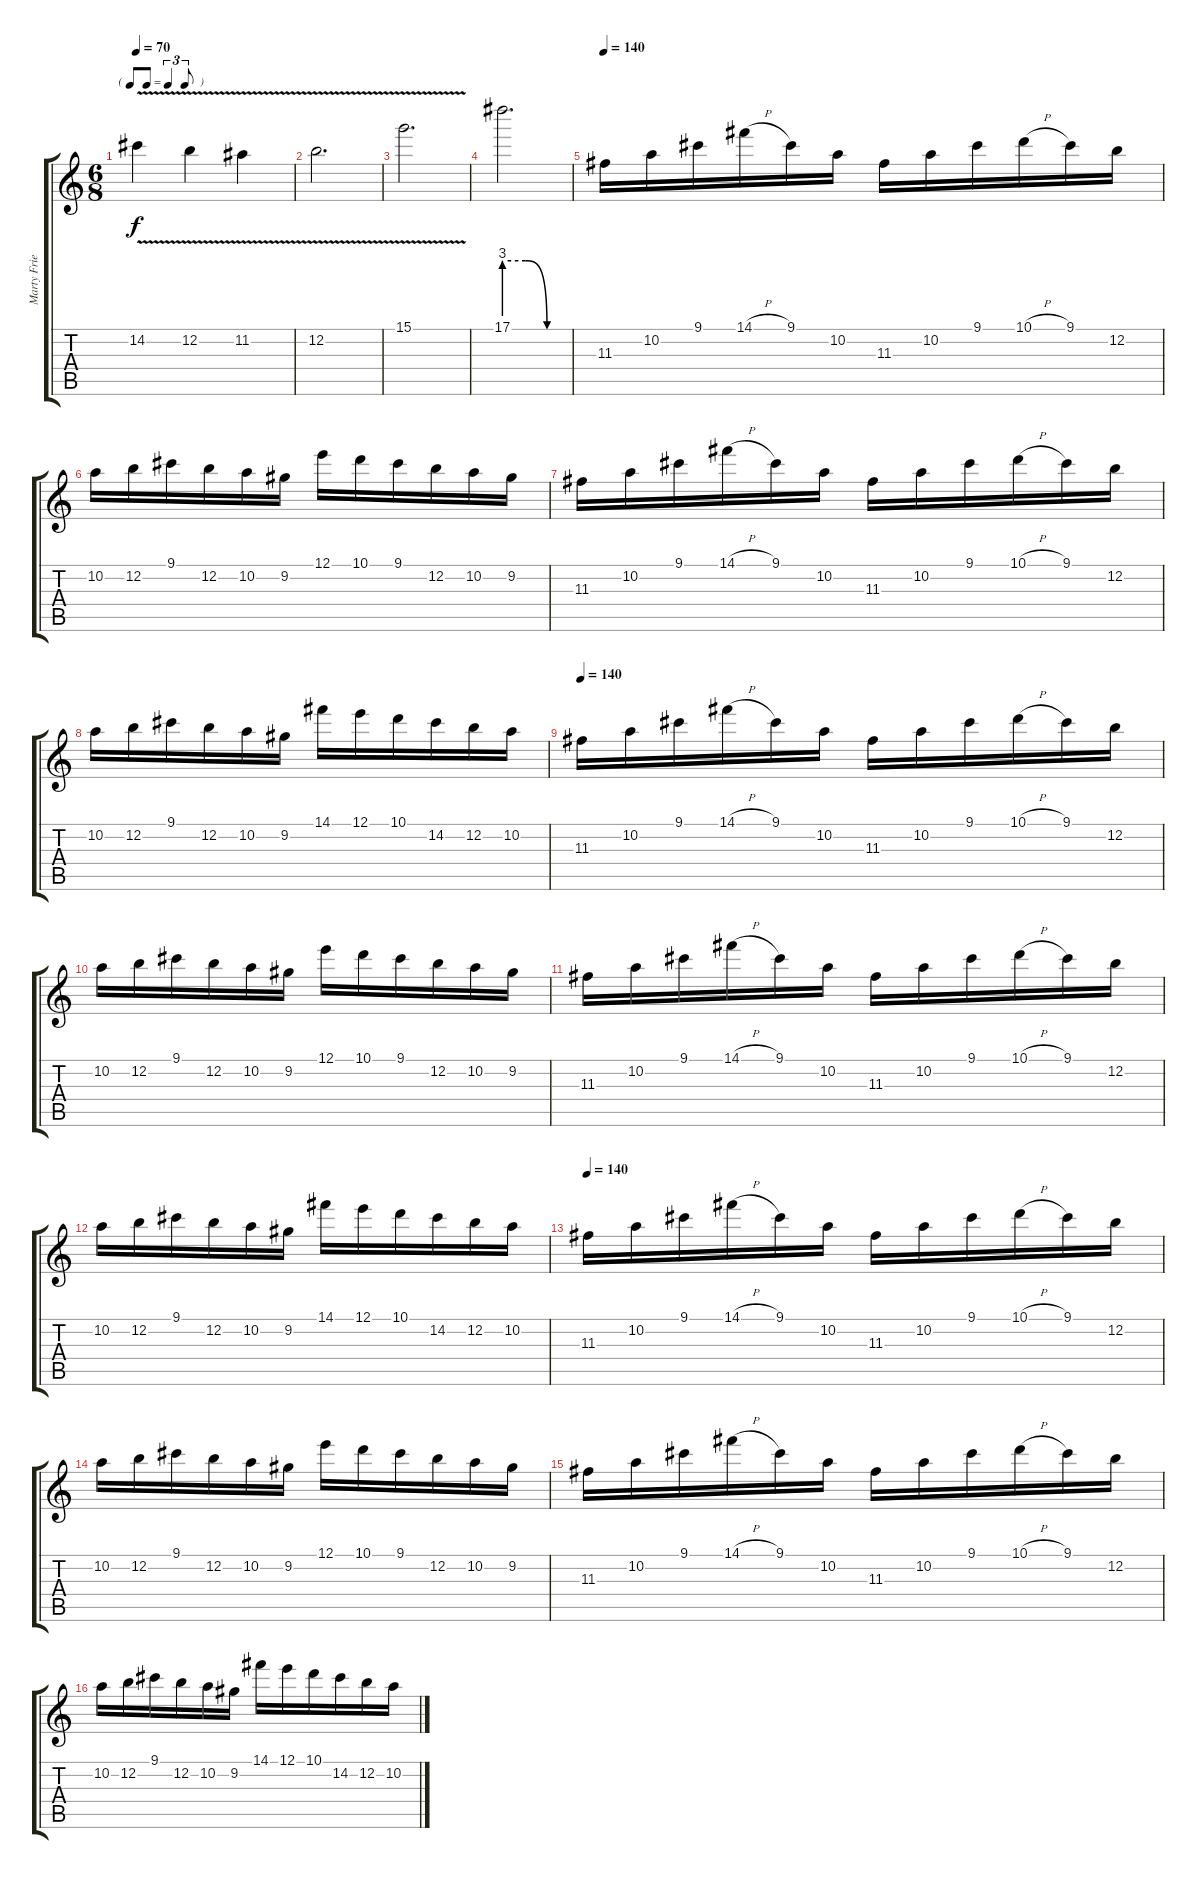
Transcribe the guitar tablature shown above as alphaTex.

\track ("Marty Friedman" "Marty Frie") {instrument distortionguitar}
\staff {score tabs}
\tuning (E4 B3 G3 D3 A2 E2) {hide}
\ts (6 8)
\tf triplet8th
\tempo 70
\clef g2
\ks c
14.2{v}.4{dy f} 12.2{v}.4 11.2{v}.4 |
12.2{v}.2{d} |
15.1{v}.2{d} |
17.1{be (custom 0 12 20 12 40 0 60 0)}.2{d} |
\tempo 140
11.3.16 10.2.16 9.1.16 14.1{h}.16 9.1.16 10.2.16 11.3.16 10.2.16 9.1.16 10.1{h}.16 9.1.16 12.2.16 |
10.2.16 12.2.16 9.1.16 12.2.16 10.2.16 9.2.16 12.1.16 10.1.16 9.1.16 12.2.16 10.2.16 9.2.16 |
11.3.16 10.2.16 9.1.16 14.1{h}.16 9.1.16 10.2.16 11.3.16 10.2.16 9.1.16 10.1{h}.16 9.1.16 12.2.16 |
10.2.16 12.2.16 9.1.16 12.2.16 10.2.16 9.2.16 14.1.16 12.1.16 10.1.16 14.2.16 12.2.16 10.2.16 |
\tempo 140
11.3.16 10.2.16 9.1.16 14.1{h}.16 9.1.16 10.2.16 11.3.16 10.2.16 9.1.16 10.1{h}.16 9.1.16 12.2.16 |
10.2.16 12.2.16 9.1.16 12.2.16 10.2.16 9.2.16 12.1.16 10.1.16 9.1.16 12.2.16 10.2.16 9.2.16 |
11.3.16 10.2.16 9.1.16 14.1{h}.16 9.1.16 10.2.16 11.3.16 10.2.16 9.1.16 10.1{h}.16 9.1.16 12.2.16 |
10.2.16 12.2.16 9.1.16 12.2.16 10.2.16 9.2.16 14.1.16 12.1.16 10.1.16 14.2.16 12.2.16 10.2.16 |
\tempo 140
11.3.16 10.2.16 9.1.16 14.1{h}.16 9.1.16 10.2.16 11.3.16 10.2.16 9.1.16 10.1{h}.16 9.1.16 12.2.16 |
10.2.16 12.2.16 9.1.16 12.2.16 10.2.16 9.2.16 12.1.16 10.1.16 9.1.16 12.2.16 10.2.16 9.2.16 |
11.3.16 10.2.16 9.1.16 14.1{h}.16 9.1.16 10.2.16 11.3.16 10.2.16 9.1.16 10.1{h}.16 9.1.16 12.2.16 |
10.2.16 12.2.16 9.1.16 12.2.16 10.2.16 9.2.16 14.1.16 12.1.16 10.1.16 14.2.16 12.2.16 10.2.16
